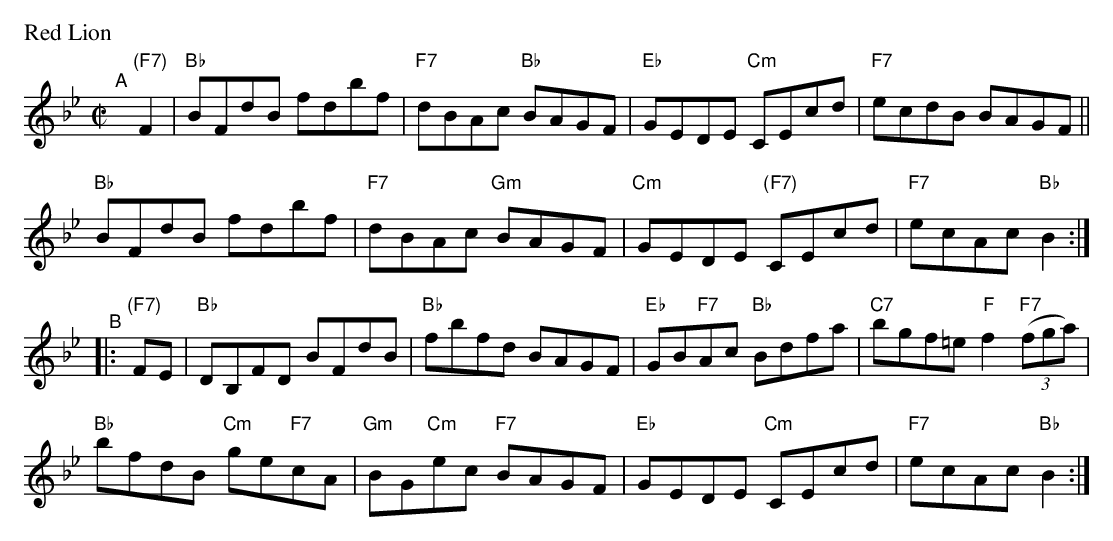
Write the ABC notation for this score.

X:1
P: Red Lion
M: C|
L: 1/8
K: Bb
"^A"[|] "(F7)"F2 |\
"Bb"BFdB fdbf | "F7"dBAc "Bb"BAGF | "Eb"GEDE "Cm"CEcd | "F7"ecdB BAGF ||
"Bb"BFdB fdbf | "F7"dBAc "Gm"BAGF | "Cm"GEDE "(F7)"CEcd | "F7"ecAc "Bb"B2 :|
"^B"|: "(F7)"FE |\
"Bb"DB,FD BFdB | "Bb"fbfd BAGF | "Eb"GB"F7"Ac "Bb"Bdfa | "C7"bgf=e "F"f2 "F7"((3fga) |
"Bb"bfdB "Cm"ge"F7"cA | "Gm"BG"Cm"ec "F7"BAGF | "Eb"GEDE "Cm"CEcd | "F7"ecAc "Bb"B2 :|
